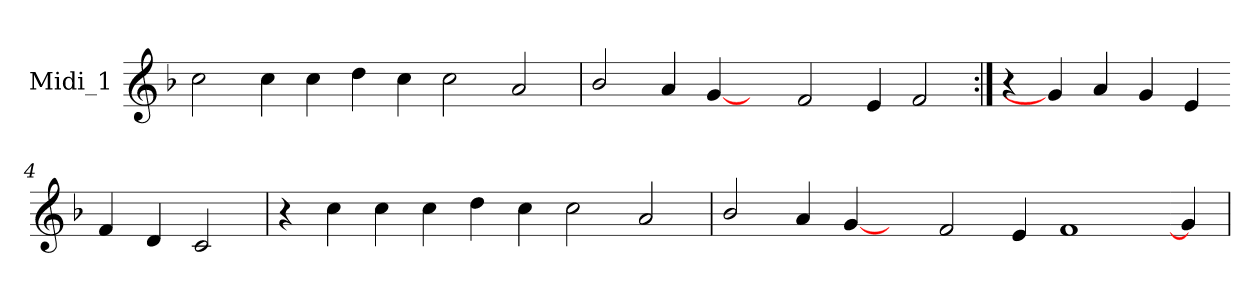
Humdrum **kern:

**kern
*part1
*staff1
*I"Midi_1
*clefG2
*k[b-]
*F:
=1
2cc
4cc
4cc
4dd
4cc
2cc
2a
=2
2b-/
4a
[4g
4ryy
2f
4e
2f
=3:|!
4r
4g]
4a
4g
4e
!!LO:LB:g=z
=4-
4f
4d
2c
=5
4r
4cc
4cc
4cc
4dd
4cc
2cc
2a
=6
2b-/
4a
[4g
4ryy
2f
4e
1f
=7-
4g]
=
*-
